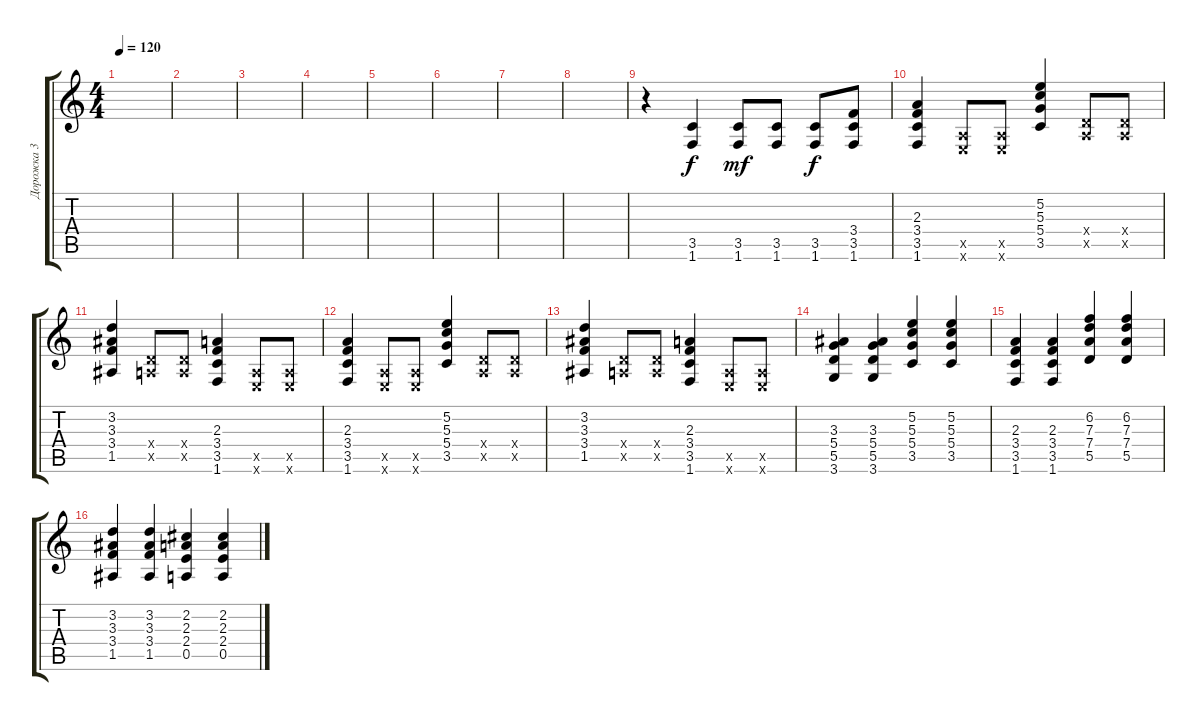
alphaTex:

\track ("Дорожка 3" "Дорожка 3") {instrument distortionguitar}
\staff {score tabs}
\tuning (E4 B3 G3 D3 A2 E2) {hide}
\ts (4 4)
\tempo 120
\clef g2
\ks c
|
|
|
|
|
|
|
|
r.4 (3.5 1.6).4 (3.5 1.6).8{dy mf} (3.5 1.6).8 (3.5 1.6).8{dy f} (3.4 3.5 1.6).8 |
(2.3 3.4 3.5 1.6).4 (0.5{x} 0.6{x}).8 (0.5{x} 0.6{x}).8 (5.2 5.3 5.4 3.5).4 (0.4{x} 0.5{x}).8 (0.4{x} 0.5{x}).8 |
(3.2 3.3 3.4 1.5).4 (0.4{x} 0.5{x}).8 (0.4{x} 0.5{x}).8 (2.3 3.4 3.5 1.6).4 (0.5{x} 0.6{x}).8 (0.5{x} 0.6{x}).8 |
(2.3 3.4 3.5 1.6).4 (0.5{x} 0.6{x}).8 (0.5{x} 0.6{x}).8 (5.2 5.3 5.4 3.5).4 (0.4{x} 0.5{x}).8 (0.4{x} 0.5{x}).8 |
(3.2 3.3 3.4 1.5).4 (0.4{x} 0.5{x}).8 (0.4{x} 0.5{x}).8 (2.3 3.4 3.5 1.6).4 (0.5{x} 0.6{x}).8 (0.5{x} 0.6{x}).8 |
(3.3 5.4 5.5 3.6).4 (3.3 5.4 5.5 3.6).4 (5.2 5.3 5.4 3.5).4 (5.2 5.3 5.4 3.5).4 |
(2.3 3.4 3.5 1.6).4 (2.3 3.4 3.5 1.6).4 (6.2 7.3 7.4 5.5).4 (6.2 7.3 7.4 5.5).4 |
(3.2 3.3 3.4 1.5).4 (3.2 3.3 3.4 1.5).4 (2.2 2.3 2.4 0.5).4 (2.2 2.3 2.4 0.5).4
